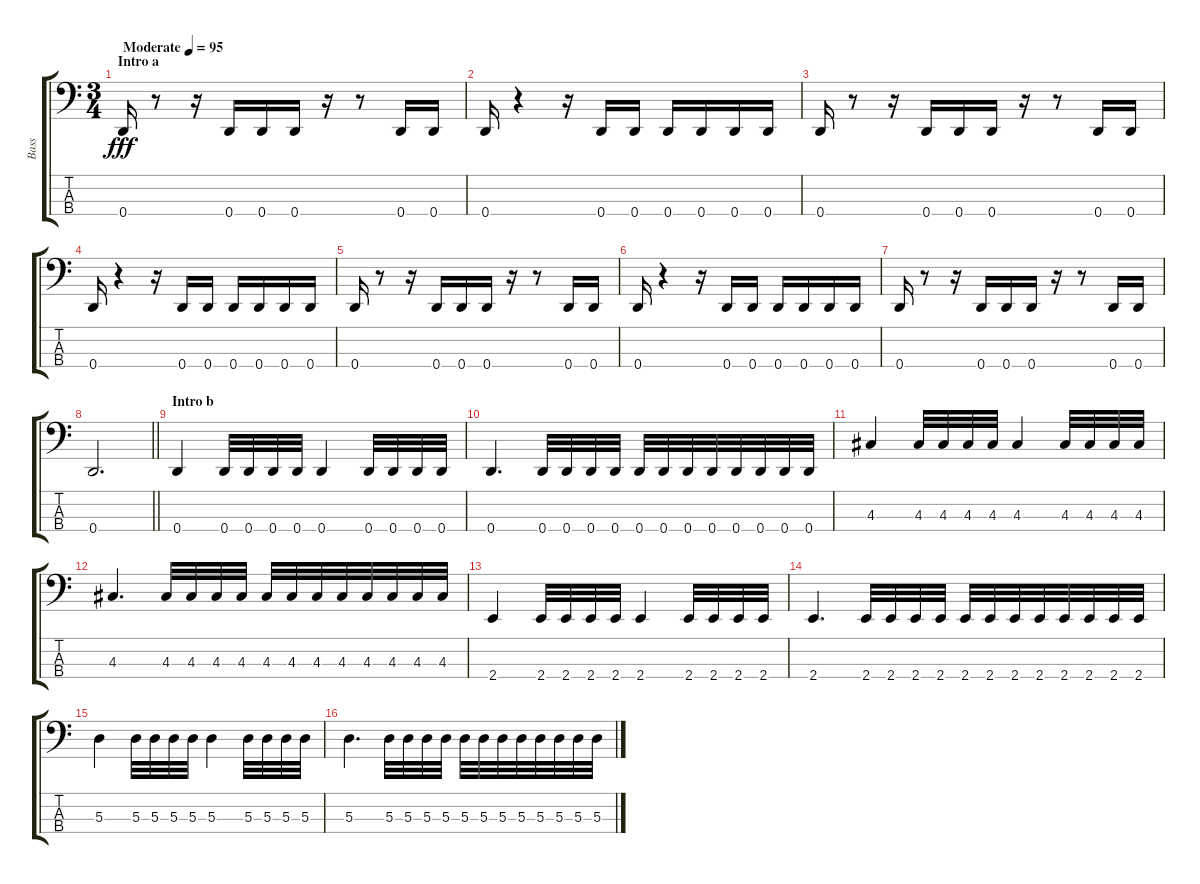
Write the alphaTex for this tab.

\track ("Bass" "Bass") {instrument electricbasspick}
\staff {score tabs}
\tuning (G2 D2 A1 D1) {hide}
\ts (3 4)
\section ("" "Intro a")
\tempo (95 "Moderate")
\clef f4
\ks c
0.4.16{dy fff instrument electricbasspick} r.8 r.16 0.4.16 0.4.16 0.4.16 r.16 r.8 0.4.16 0.4.16 |
0.4.16 r.4 r.16 0.4.16 0.4.16 0.4.16 0.4.16 0.4.16 0.4.16 |
0.4.16 r.8 r.16 0.4.16 0.4.16 0.4.16 r.16 r.8 0.4.16 0.4.16 |
0.4.16 r.4 r.16 0.4.16 0.4.16 0.4.16 0.4.16 0.4.16 0.4.16 |
0.4.16 r.8 r.16 0.4.16 0.4.16 0.4.16 r.16 r.8 0.4.16 0.4.16 |
0.4.16 r.4 r.16 0.4.16 0.4.16 0.4.16 0.4.16 0.4.16 0.4.16 |
0.4.16 r.8 r.16 0.4.16 0.4.16 0.4.16 r.16 r.8 0.4.16 0.4.16 |
\barLineRight lightlight
0.4.2{d} |
\section ("" "Intro b")
0.4.4 0.4.32 0.4.32 0.4.32 0.4.32 0.4.4 0.4.32 0.4.32 0.4.32 0.4.32 |
0.4.4{d} 0.4.32 0.4.32 0.4.32 0.4.32 0.4.32 0.4.32 0.4.32 0.4.32 0.4.32 0.4.32 0.4.32 0.4.32 |
4.3.4 4.3.32 4.3.32 4.3.32 4.3.32 4.3.4 4.3.32 4.3.32 4.3.32 4.3.32 |
4.3.4{d} 4.3.32 4.3.32 4.3.32 4.3.32 4.3.32 4.3.32 4.3.32 4.3.32 4.3.32 4.3.32 4.3.32 4.3.32 |
2.4.4 2.4.32 2.4.32 2.4.32 2.4.32 2.4.4 2.4.32 2.4.32 2.4.32 2.4.32 |
2.4.4{d} 2.4.32 2.4.32 2.4.32 2.4.32 2.4.32 2.4.32 2.4.32 2.4.32 2.4.32 2.4.32 2.4.32 2.4.32 |
5.3.4 5.3.32 5.3.32 5.3.32 5.3.32 5.3.4 5.3.32 5.3.32 5.3.32 5.3.32 |
5.3.4{d} 5.3.32 5.3.32 5.3.32 5.3.32 5.3.32 5.3.32 5.3.32 5.3.32 5.3.32 5.3.32 5.3.32 5.3.32
